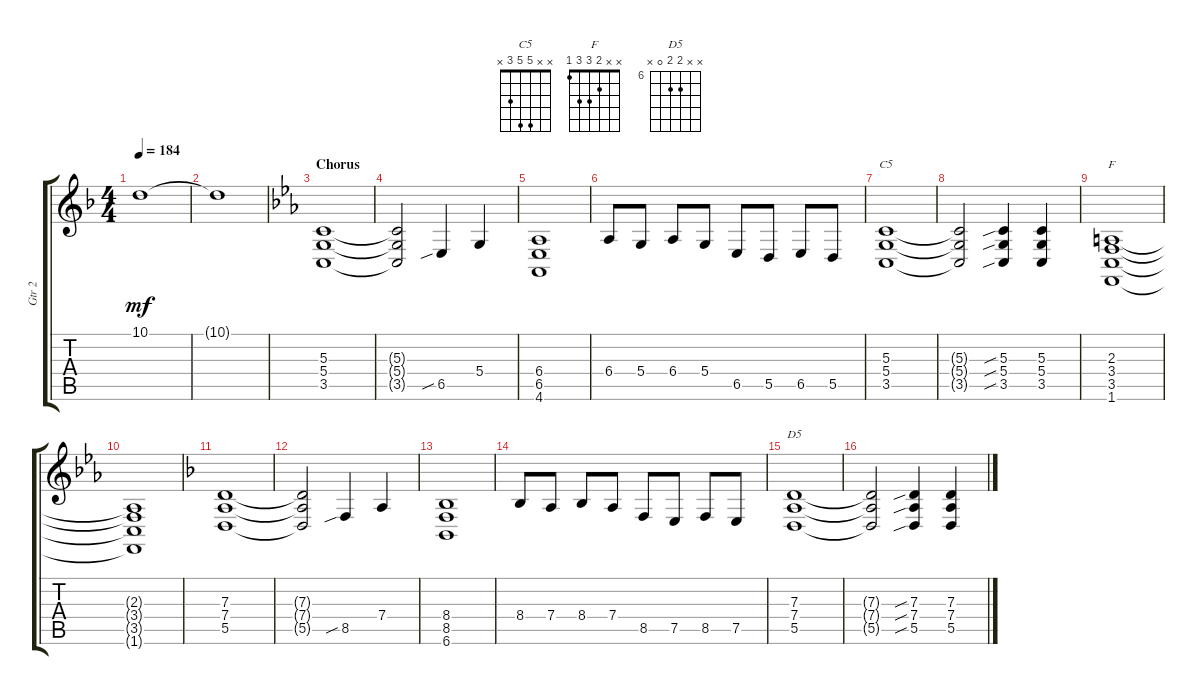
\track ("Gtr 2" "Gtr 2") {instrument acousticgrandpiano}
\staff {score tabs}
\tuning (E4 B3 G3 D3 A2 E2) {hide}
\chord ("C5" x x 5 5 3 x)
\chord ("F" x x 2 3 3 1)
\chord ("D5" x x 7 7 0 x) {firstfret 6}
\ts (4 4)
\tempo 184
\clef g2
\ks f
10.1.1{dy mf} |
10.1{t}.1 |
\section ("" "Chorus")
\ks eb
(5.3 5.4 3.5).1 |
(5.3{t} 5.4{t} 3.5{t}).2 6.5{sib}.4 5.4.4 |
(6.4 6.5 4.6).1 |
6.4.8 5.4.8 6.4.8 5.4.8 6.5.8 5.5.8 6.5.8 5.5.8 |
(5.3 5.4 3.5).1{ch "C5"} |
(5.3{t} 5.4{t} 3.5{t}).2 (5.3{sib} 5.4{sib} 3.5{sib}).4 (5.3 5.4 3.5).4 |
(2.3 3.4 3.5 1.6).1{ch "F"} |
(2.3{t} 3.4{t} 3.5{t} 1.6{t}).1 |
\ks f
(7.3 7.4 5.5).1 |
(7.3{t} 7.4{t} 5.5{t}).2 8.5{sib}.4 7.4.4 |
(8.4 8.5 6.6).1 |
8.4.8 7.4.8 8.4.8 7.4.8 8.5.8 7.5.8 8.5.8 7.5.8 |
(7.3 7.4 5.5).1{ch "D5"} |
(7.3{t} 7.4{t} 5.5{t}).2 (7.3{sib} 7.4{sib} 5.5{sib}).4 (7.3 7.4 5.5).4
